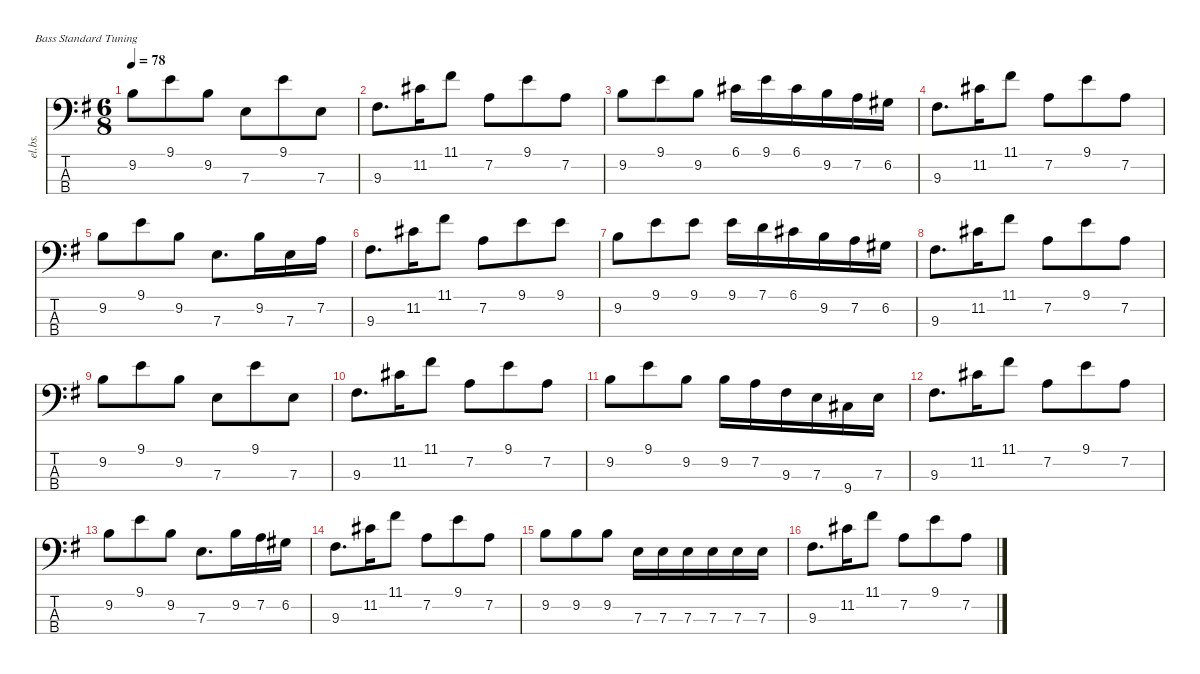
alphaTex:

\defaultSystemsLayout 4
\hideDynamics
\bracketExtendMode nobrackets
\otherSystemsTrackNameOrientation horizontal
\track ("Lead Cliff I" "el.bs.") {instrument electricbassfinger}
\staff {score tabs}
\tuning (G2 D2 A1 E1)
\ts (6 8)
\tempo 78
\clef f4
\ks eminor
9.2{acc forcenatural}.8{dy f beam Down} 9.1{acc forcenatural}.8{beam Down} 9.2{acc forcenatural}.8{beam Down} 7.3{acc forcenatural}.8{beam Down} 9.1{acc forcenatural}.8{beam Down} 7.3{acc forcenatural}.8{beam Down} |
9.3{acc #}.8{d beam Down} 11.2{acc #}.16{beam Down} 11.1{acc #}.8{beam Down} 7.2{acc forcenatural}.8{beam Down} 9.1{acc forcenatural}.8{beam Down} 7.2{acc forcenatural}.8{beam Down} |
9.2{acc forcenatural}.8{beam Down} 9.1{acc forcenatural}.8{beam Down} 9.2{acc forcenatural}.8{beam Down} 6.1{acc #}.16{beam Down} 9.1{acc forcenatural}.16{beam Down} 6.1{acc #}.16{beam Down} 9.2{acc forcenatural}.16{beam Down} 7.2{acc forcenatural}.16{beam Down} 6.2{acc #}.16{beam Down} |
9.3{acc #}.8{d beam Down} 11.2{acc #}.16{beam Down} 11.1{acc #}.8{beam Down} 7.2{acc forcenatural}.8{beam Down} 9.1{acc forcenatural}.8{beam Down} 7.2{acc forcenatural}.8{beam Down} |
9.2{acc forcenatural}.8{beam Down} 9.1{acc forcenatural}.8{beam Down} 9.2{acc forcenatural}.8{beam Down} 7.3{acc forcenatural}.8{d beam Down} 9.2{acc forcenatural}.16{beam Down} 7.3{acc forcenatural}.16{beam Down} 7.2{acc forcenatural}.16{beam Down} |
9.3{acc #}.8{d beam Down} 11.2{acc #}.16{beam Down} 11.1{acc #}.8{beam Down} 7.2{acc forcenatural}.8{beam Down} 9.1{acc forcenatural}.8{beam Down} 9.1{acc forcenatural}.8{beam Down} |
9.2{acc forcenatural}.8{beam Down} 9.1{acc forcenatural}.8{beam Down} 9.1{acc forcenatural}.8{beam Down} 9.1{acc forcenatural}.16{beam Down} 7.1{acc forcenatural}.16{beam Down} 6.1{acc #}.16{beam Down} 9.2{acc forcenatural}.16{beam Down} 7.2{acc forcenatural}.16{beam Down} 6.2{acc #}.16{beam Down} |
9.3{acc #}.8{d beam Down} 11.2{acc #}.16{beam Down} 11.1{acc #}.8{beam Down} 7.2{acc forcenatural}.8{beam Down} 9.1{acc forcenatural}.8{beam Down} 7.2{acc forcenatural}.8{beam Down} |
9.2{acc forcenatural}.8{beam Down} 9.1{acc forcenatural}.8{beam Down} 9.2{acc forcenatural}.8{beam Down} 7.3{acc forcenatural}.8{beam Down} 9.1{acc forcenatural}.8{beam Down} 7.3{acc forcenatural}.8{beam Down} |
9.3{acc #}.8{d beam Down} 11.2{acc #}.16{beam Down} 11.1{acc #}.8{beam Down} 7.2{acc forcenatural}.8{beam Down} 9.1{acc forcenatural}.8{beam Down} 7.2{acc forcenatural}.8{beam Down} |
9.2{acc forcenatural}.8{beam Down} 9.1{acc forcenatural}.8{beam Down} 9.2{acc forcenatural}.8{beam Down} 9.2{acc forcenatural}.16{beam Down} 7.2{acc forcenatural}.16{beam Down} 9.3{acc #}.16{beam Down} 7.3{acc forcenatural}.16{beam Down} 9.4{acc #}.16{beam Down} 7.3{acc forcenatural}.16{beam Down} |
9.3{acc #}.8{d beam Down} 11.2{acc #}.16{beam Down} 11.1{acc #}.8{beam Down} 7.2{acc forcenatural}.8{beam Down} 9.1{acc forcenatural}.8{beam Down} 7.2{acc forcenatural}.8{beam Down} |
9.2{acc forcenatural}.8{beam Down} 9.1{acc forcenatural}.8{beam Down} 9.2{acc forcenatural}.8{beam Down} 7.3{acc forcenatural}.8{d beam Down} 9.2{acc forcenatural}.16{beam Down} 7.2{acc forcenatural}.16{beam Down} 6.2{acc #}.16{beam Down} |
9.3{acc #}.8{d beam Down} 11.2{acc #}.16{beam Down} 11.1{acc #}.8{beam Down} 7.2{acc forcenatural}.8{beam Down} 9.1{acc forcenatural}.8{beam Down} 7.2{acc forcenatural}.8{beam Down} |
9.2{acc forcenatural}.8{beam Down} 9.2{acc forcenatural}.8{beam Down} 9.2{acc forcenatural}.8{beam Down} 7.3{acc forcenatural}.16{beam Down} 7.3{acc forcenatural}.16{beam Down} 7.3{acc forcenatural}.16{beam Down} 7.3{acc forcenatural}.16{beam Down} 7.3{acc forcenatural}.16{beam Down} 7.3{acc forcenatural}.16{beam Down} |
9.3{acc #}.8{d beam Down} 11.2{acc #}.16{beam Down} 11.1{acc #}.8{beam Down} 7.2{acc forcenatural}.8{beam Down} 9.1{acc forcenatural}.8{beam Down} 7.2{acc forcenatural}.8{beam Down}
